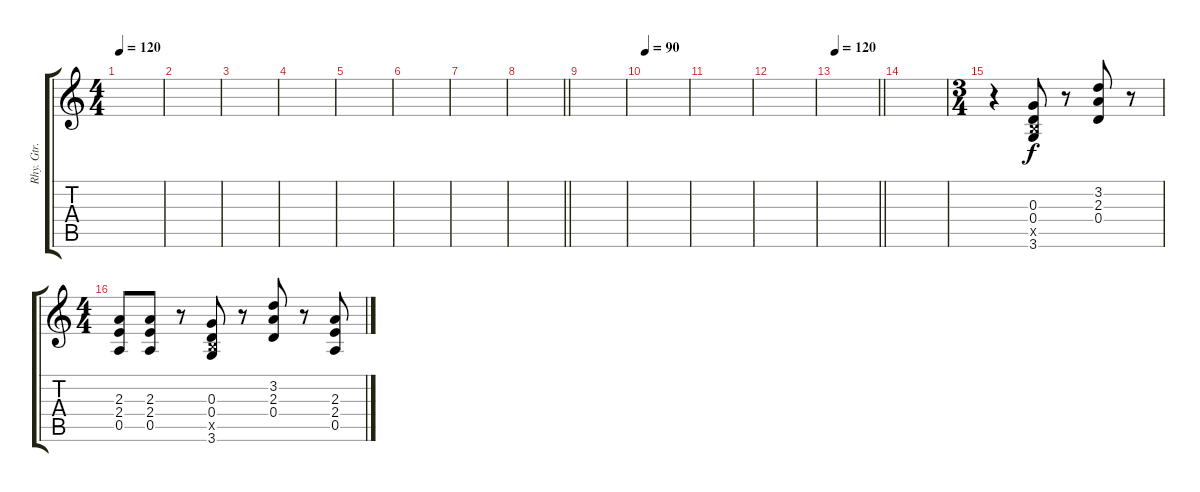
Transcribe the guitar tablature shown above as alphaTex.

\track ("Rhy. Gtr. 2" "Rhy. Gtr. ") {instrument distortionguitar}
\staff {score tabs}
\tuning (E4 B3 G3 D3 A2 E2) {hide}
\ts (4 4)
\section ("" "")
\tempo 120
\clef g2
\ks c
|
|
|
|
|
|
|
\barLineRight lightlight
|
\section ("" "")
|
\tempo 90
|
|
|
\tempo 120
\barLineRight lightlight
|
\section ("" "")
|
\ts (3 4)
r.4 (0.3 0.4 2.5{x} 3.6).8 r.8 (3.2 2.3 0.4).8 r.8 |
\ts (4 4)
(2.3 2.4 0.5).8 (2.3 2.4 0.5).8 r.8 (0.3 0.4 2.5{x} 3.6).8 r.8 (3.2 2.3 0.4).8 r.8 (2.3 2.4 0.5).8
